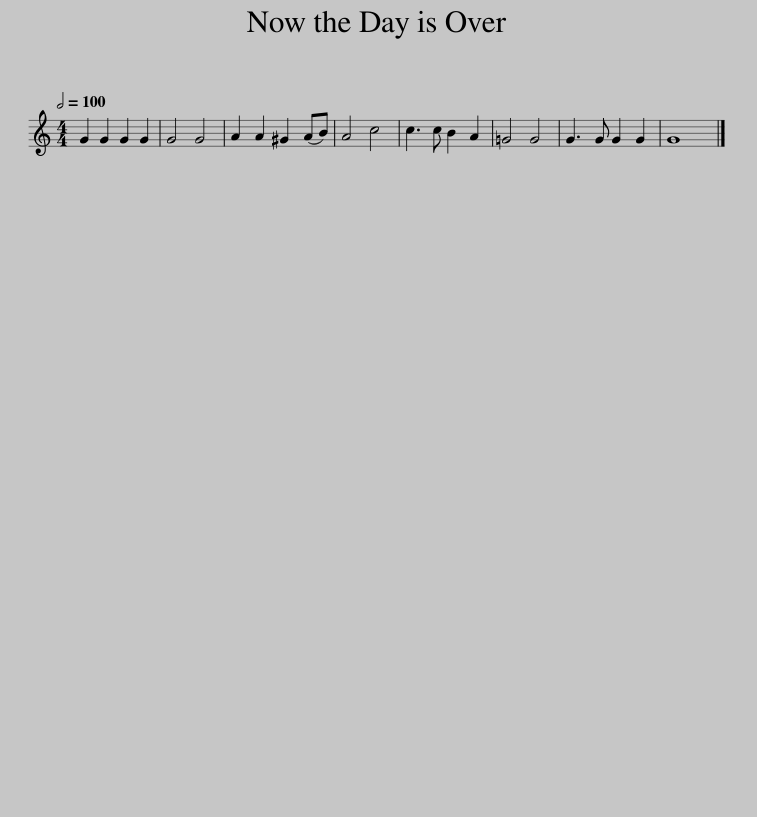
X:1
L:1/8
Q:1/2=100
M:4/4
I:linebreak $
K:C
V:1 treble
V:1
 G2 G2 G2 G2 | G4 G4 | A2 A2 ^G2 (AB) | A4 c4 | c3 c B2 A2 | %5
 =G4 G4 | G3 G G2 G2 | G8 |] %8
